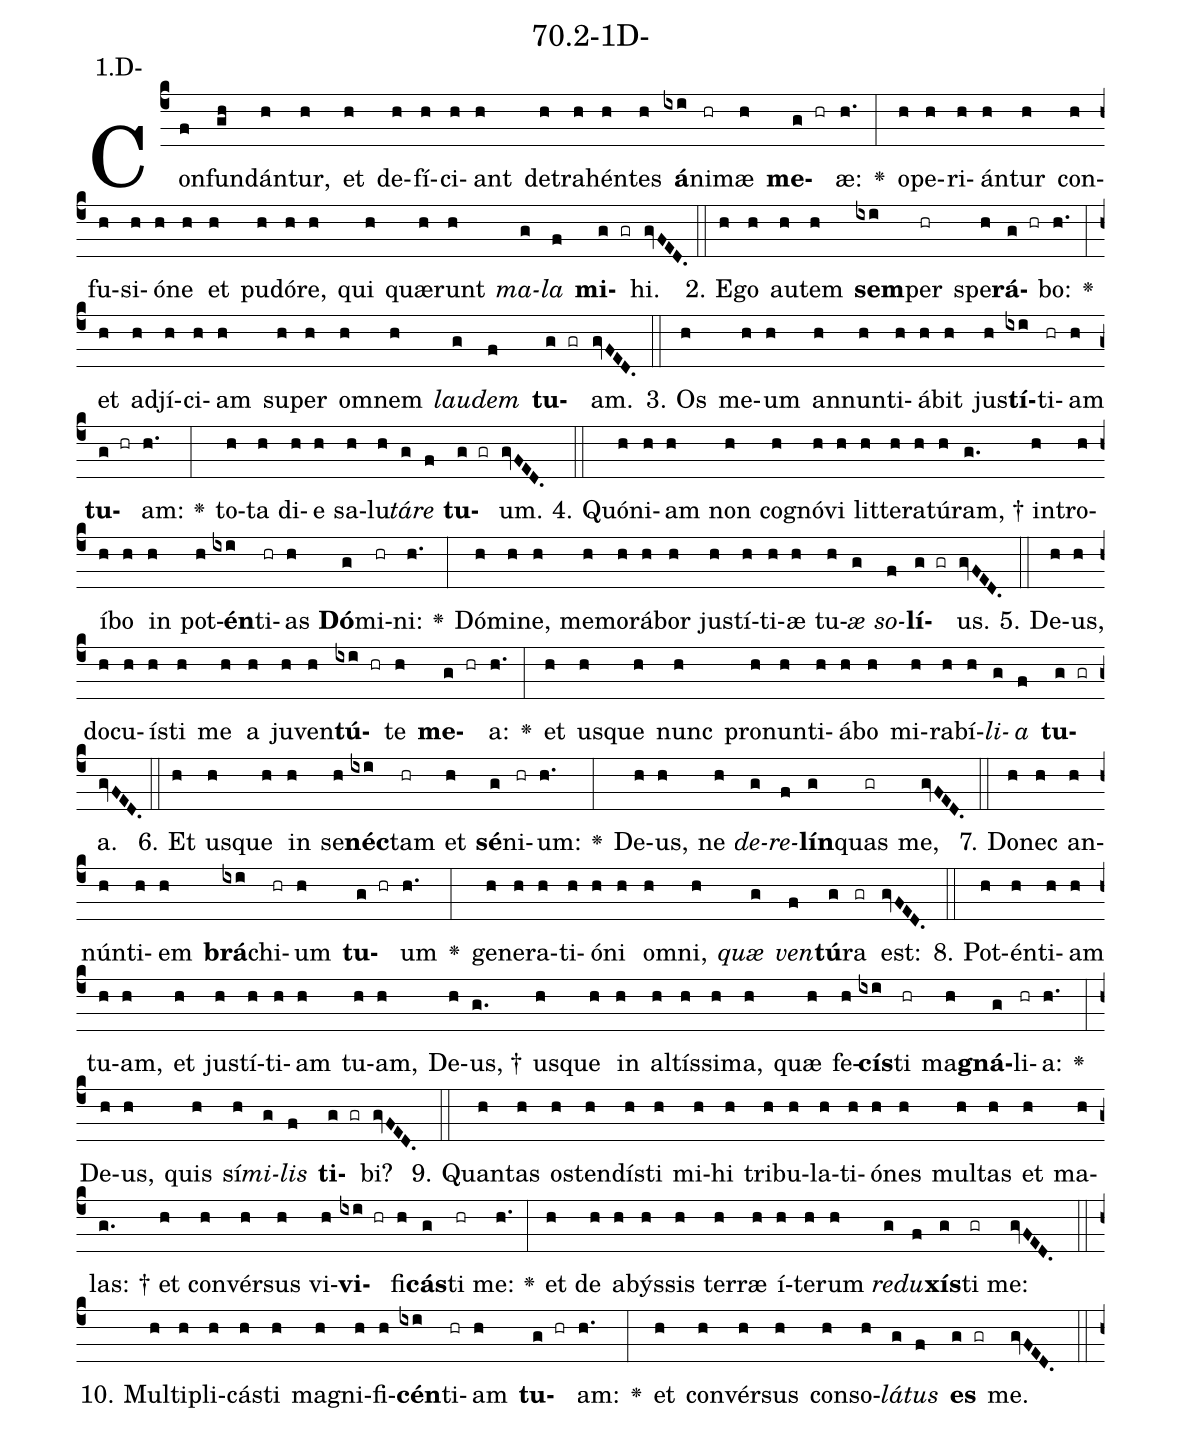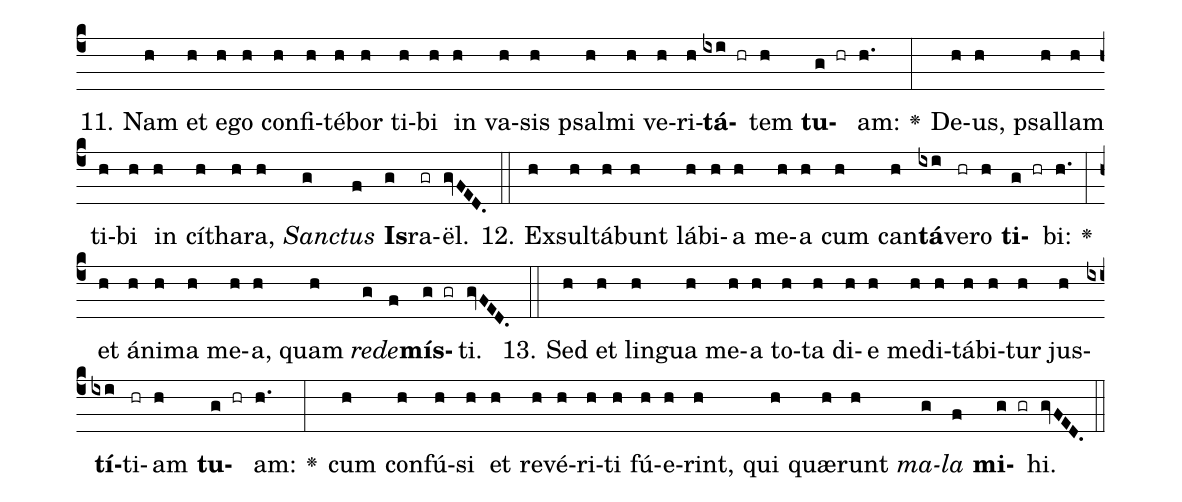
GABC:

name: 70.2-1D-;
annotation: 1.D-;
%%
(c4)Con(f)fun(gh)dán(h)tur,(h) et(h) de(h)fí(h)ci(h)ant(h) de(h)tra(h)hén(h)tes(h) <b>á</b>(ixi)ni(hr)mæ(h) <b>me</b>(g hr)æ:(h.) <v>\greheightstar</v>(:) o(h)pe(h)ri(h)án(h)tur(h) con(h)fu(h)si(h)ó(h)ne(h) et(h) pu(h)dó(h)re,(h) qui(h) quæ(h)runt(h) <i>ma</i>(g)<i>la</i>(f) <b>mi</b>(g gr)hi.(gvFED.) (::)
2. E(h)go(h) au(h)tem(h) <b>sem</b>(ixi)per(hr) spe(h)<b>rá</b>(g hr)bo:(h.) <v>\greheightstar</v>(:) et(h) ad(h)jí(h)ci(h)am(h) su(h)per(h) om(h)nem(h) <i>lau</i>(g)<i>dem</i>(f) <b>tu</b>(g gr)am.(gvFED.) (::)
3. Os(h) me(h)um(h) an(h)nun(h)ti(h)á(h)bit(h) jus(h)<b>tí</b>(ixi)ti(hr)am(h) <b>tu</b>(g hr)am:(h.) <v>\greheightstar</v>(:) to(h)ta(h) di(h)e(h) sa(h)lu(h)<i>tá</i>(g)<i>re</i>(f) <b>tu</b>(g gr)um.(gvFED.) (::)
4. Quón(h)i(h)am(h) non(h) co(h)gnó(h)vi(h) lit(h)te(h)ra(h)tú(h)ram, †(g.) in(h)tro(h)í(h)bo(h) in(h) pot(h)<b>én</b>(ixi)ti(hr)as(h) <b>Dó</b>(g)mi(hr)ni:(h.) <v>\greheightstar</v>(:) Dó(h)mi(h)ne,(h) me(h)mo(h)rá(h)bor(h) jus(h)tí(h)ti(h)æ(h) tu(h)<i>æ</i>(g) <i>so</i>(f)<b>lí</b>(g gr)us.(gvFED.) (::)
5. De(h)us,(h) do(h)cu(h)ís(h)ti(h) me(h) a(h) ju(h)ven(h)<b>tú</b>(ixi hr)te(h) <b>me</b>(g hr)a:(h.) <v>\greheightstar</v>(:) et(h) us(h)que(h) nunc(h) pro(h)nun(h)ti(h)á(h)bo(h) mi(h)ra(h)bí(h)<i>li</i>(g)<i>a</i>(f) <b>tu</b>(g gr)a.(gvFED.) (::)
6. Et(h) us(h)que(h) in(h) se(h)<b>néc</b>(ixi)tam(hr) et(h) <b>sé</b>(g)ni(hr)um:(h.) <v>\greheightstar</v>(:) De(h)us,(h) ne(h) <i>de</i>(g)<i>re</i>(f)<b>lín</b>(g)quas(gr) me,(gvFED.) (::)
7. Do(h)nec(h) an(h)nún(h)ti(h)em(h) <b>brá</b>(ixi)chi(hr)um(h) <b>tu</b>(g hr)um(h.) <v>\greheightstar</v>(:) ge(h)ne(h)ra(h)ti(h)ó(h)ni(h) om(h)ni,(h) <i>quæ</i>(g) <i>ven</i>(f)<b>tú</b>(g)ra(gr) est:(gvFED.) (::)
8. Pot(h)én(h)ti(h)am(h) tu(h)am,(h) et(h) jus(h)tí(h)ti(h)am(h) tu(h)am,(h) De(h)us, †(g.) us(h)que(h) in(h) al(h)tís(h)si(h)ma,(h) quæ(h) fe(h)<b>cís</b>(ixi)ti(hr) ma(h)<b>gná</b>(g)li(hr)a:(h.) <v>\greheightstar</v>(:) De(h)us,(h) quis(h) sí(h)<i>mi</i>(g)<i>lis</i>(f) <b>ti</b>(g gr)bi?(gvFED.) (::)
9. Quan(h)tas(h) os(h)ten(h)dís(h)ti(h) mi(h)hi(h) tri(h)bu(h)la(h)ti(h)ó(h)nes(h) mul(h)tas(h) et(h) ma(h)las: †(g.) et(h) con(h)vér(h)sus(h) vi(h)<b>vi</b>(ixi hr)fi(h)<b>cás</b>(g)ti(hr) me:(h.) <v>\greheightstar</v>(:) et(h) de(h) a(h)býs(h)sis(h) ter(h)ræ(h) í(h)te(h)rum(h) <i>re</i>(g)<i>du</i>(f)<b>xís</b>(g)ti(gr) me:(gvFED.) (::)
10. Mul(h)ti(h)pli(h)cás(h)ti(h) ma(h)gni(h)fi(h)<b>cén</b>(ixi)ti(hr)am(h) <b>tu</b>(g hr)am:(h.) <v>\greheightstar</v>(:) et(h) con(h)vér(h)sus(h) con(h)so(h)<i>lá</i>(g)<i>tus</i>(f) <b>es</b>(g gr) me.(gvFED.) (::)
11. Nam(h) et(h) e(h)go(h) con(h)fi(h)té(h)bor(h) ti(h)bi(h) in(h) va(h)sis(h) psal(h)mi(h) ve(h)ri(h)<b>tá</b>(ixi hr)tem(h) <b>tu</b>(g hr)am:(h.) <v>\greheightstar</v>(:) De(h)us,(h) psal(h)lam(h) ti(h)bi(h) in(h) cí(h)tha(h)ra,(h) <i>Sanc</i>(g)<i>tus</i>(f) <b>Is</b>(g)ra(gr)ël.(gvFED.) (::)
12. Ex(h)sul(h)tá(h)bunt(h) lá(h)bi(h)a(h) me(h)a(h) cum(h) can(h)<b>tá</b>(ixi)ve(hr)ro(h) <b>ti</b>(g hr)bi:(h.) <v>\greheightstar</v>(:) et(h) á(h)ni(h)ma(h) me(h)a,(h) quam(h) <i>red</i>(g)<i>e</i>(f)<b>mís</b>(g gr)ti.(gvFED.) (::)
13. Sed(h) et(h) lin(h)gua(h) me(h)a(h) to(h)ta(h) di(h)e(h) me(h)di(h)tá(h)bi(h)tur(h) jus(h)<b>tí</b>(ixi)ti(hr)am(h) <b>tu</b>(g hr)am:(h.) <v>\greheightstar</v>(:) cum(h) con(h)fú(h)si(h) et(h) re(h)vé(h)ri(h)ti(h) fú(h)e(h)rint,(h) qui(h) quæ(h)runt(h) <i>ma</i>(g)<i>la</i>(f) <b>mi</b>(g gr)hi.(gvFED.) (::)
